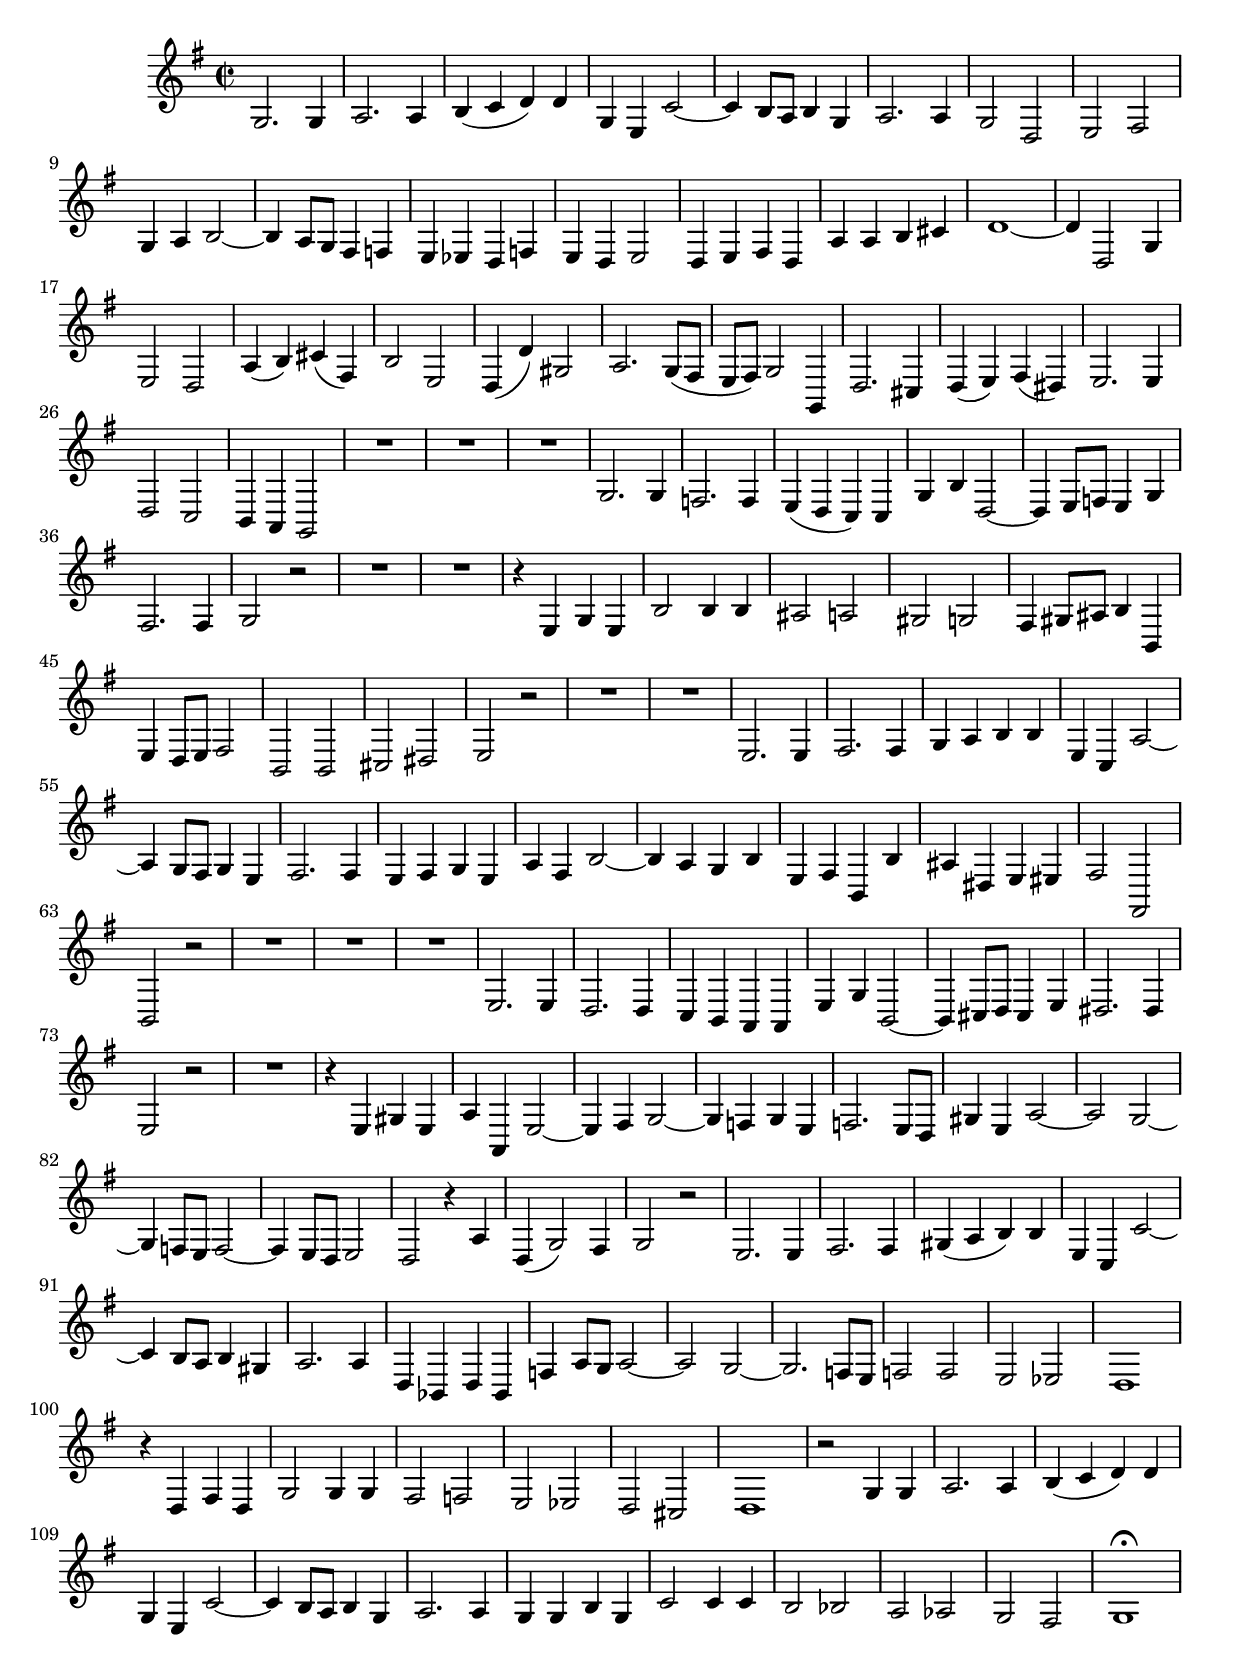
\relative c' {
  \key g \major
  \time 2/2
  
  g2. g4
  a2. a4
  b( c d) d
  g, e c'2 ~
  c4 b8[ a] b4 g
  a2. a4
  g2 d
  e fis
  g4 a b2 ~
  b4 a8[ g] fis4 f
  e es d f
  e d e2
  d4 e fis d
  a' a b cis
  d1 ~
  d4 d,2 g4
  e2 d
  a'4( b) cis( fis,)
  b2 e,
  d4( d') gis,2
  a2. g8[( fis]
  e[ fis]) g2 g,4
  d'2. cis4
  d( e) fis( dis)
  e2. e4
  d2 c
  b4 a g2
  R1*3
  g'2. g4
  f2. f4
  e( d c) c
  g' b d,2 ~
  d4 e8[ f] e4 g
  fis2. fis4
  g2 r
  R1*2
  r4 e g e
  b'2 b4 b
  ais2 a
  gis g
  fis4 gis8[ ais] b4 b,
  e d8[ e] fis2
  b, b
  cis dis
  e r
  R1*2
  e2. e4
  fis2. fis4
  g a b b
  e, c a'2 ~
  a4 g8[ fis] g4 e
  fis2. fis4
  e fis g e
  a fis b2 ~
  b4 a g b
  e, fis b, b'
  ais dis, e eis
  fis2 fis,
  b r
  R1*3
  e2. e4
  d2. d4
  c b a a
  e' g b,2 ~
  b4 cis8[ d] cis4 e
  dis2. dis4
  e2 r
  R1
  r4 e gis e
  a a, e'2 ~
  e4 fis g2 ~
  g4 f g e
  f2. e8[ d]
  gis4 e a2 ~
  a g ~
  g4 f8[ e] f2 ~
  f4 e8[ d] e2
  d r4 a'
  d,( g2) fis4
  g2 r
  e2. e4
  fis2. fis4
  gis( a b) b
  e, c c'2 ~
  c4 b8[ a] b4 gis
  a2. a4
  d, bes d bes
  f' a8[ g] a2 ~
  a g ~
  g2. f8[ e]
  f2 f
  e es
  d1
  r4 d fis d
  g2 g4 g
  fis2 f
  e es
  d cis
  d1
  r2 g4 g
  a2. a4
  b( c d) d
  g, e c'2 ~
  c4 b8[ a] b4 g
  a2. a4
  g g b g
  c2 c4 c
  b2 bes
  a as
  g fis
  g1\fermata
  }